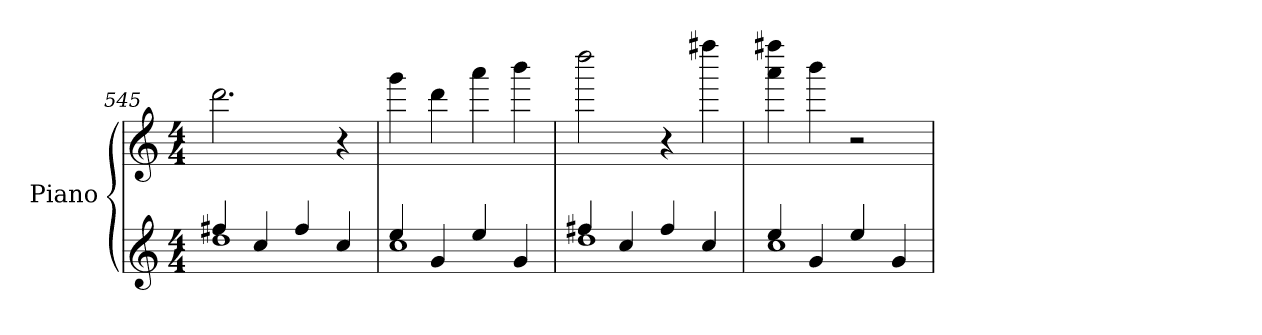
**kern	**kern
*part1	*part1
*staff2	*staff1
*I"Piano	*
*I'Pno.	*
*clefG2	*clefG2
*k[]	*k[]
*M4/4	*M4/4
=545	=545
*^	*
4ff#X/	1dd	2.ddd\
4cc/	.	.
4ff#/	.	.
4cc/	.	4r
=546	=546	=546
4ee/	1cc	4ggg\
4g/	.	4ddd\
4ee/	.	4aaa\
4g/	.	4bbb\
=547	=547	=547
4ff#X/	1dd	2dddd\
4cc/	.	.
4ff#/	.	4r
4cc/	.	4ffff#X\
!!LO:LB:g=z
=548	=548	=548
4ee/	1cc	4aaa\ 4ffff#X\
4g/	.	4bbb\
4ee/	.	2r
4g/	.	.
*v	*v	*
=	=
*-	*-
